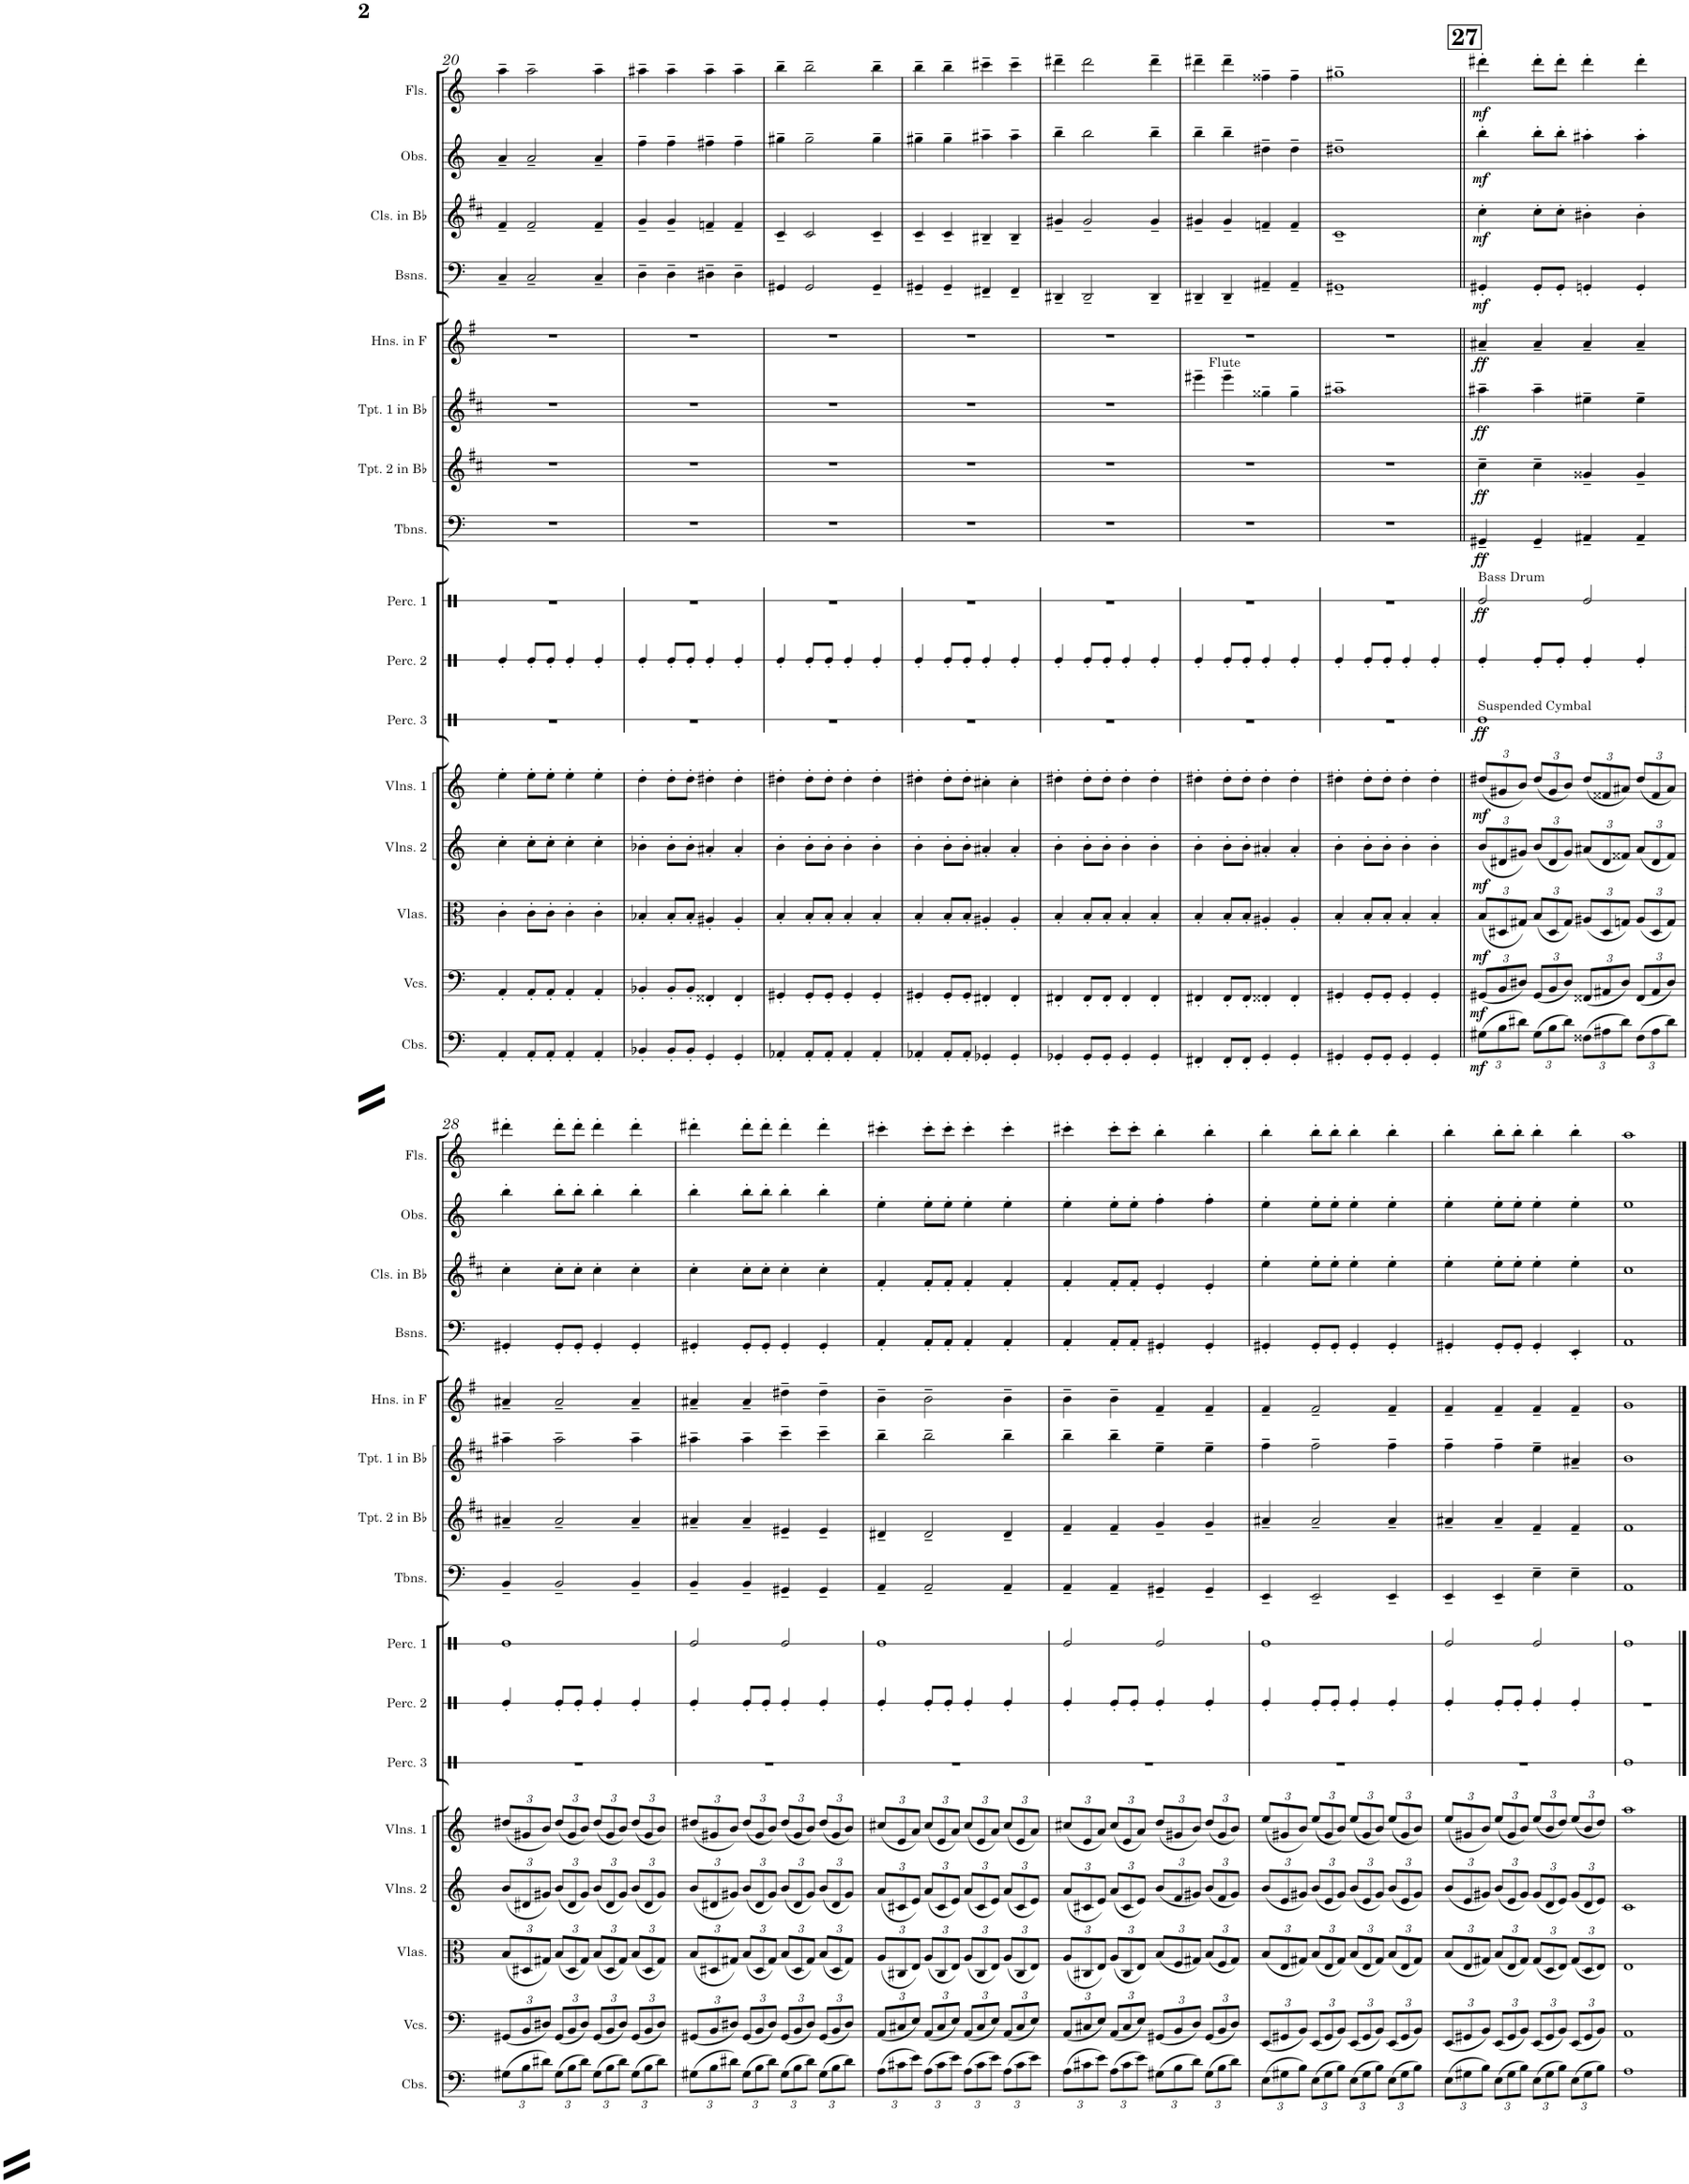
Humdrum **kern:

**kern	**dynam	**kern	**dynam	**kern	**dynam	**kern	**dynam	**kern	**dynam	**kern	**dynam	**kern	**kern	**dynam	**kern	**dynam	**kern	**dynam	**kern	**dynam	**kern	**dynam	**kern	**dynam	**kern	**dynam	**kern	**dynam	**kern	**dynam
*part16	*part16	*part15	*part15	*part14	*part14	*part13	*part13	*part12	*part12	*part11	*part11	*part10	*part9	*part9	*part8	*part8	*part7	*part7	*part6	*part6	*part5	*part5	*part4	*part4	*part3	*part3	*part2	*part2	*part1	*part1
*staff16	*staff16	*staff15	*staff15	*staff14	*staff14	*staff13	*staff13	*staff12	*staff12	*staff11	*staff11	*staff10	*staff9	*staff9	*staff8	*staff8	*staff7	*staff7	*staff6	*staff6	*staff5	*staff5	*staff4	*staff4	*staff3	*staff3	*staff2	*staff2	*staff1	*staff1
*I"Contrabasses	*	*I"Violoncellos	*	*I"Violas	*	*I"Violins 2	*	*I"Violins 1	*	*I"Percussion 3	*	*I"Percussion 2	*I"Percussion 1	*	*I"Trombones 1 + 2	*	*I"Trumpet 2 in Bb	*	*I"Trumpet 1 in Bb	*	*I"Horns 1 + 2 in F	*	*I"Bassoons 1 + 2	*	*I"Clarinets 1 + 2 in Bb	*	*I"Oboes 1 + 2	*	*I"Flutes 1 + 2	*
*I'Cbs.	*	*I'Vcs.	*	*I'Vlas.	*	*I'Vlns. 2	*	*I'Vlns. 1	*	*I'Perc. 3	*	*I'Perc. 2	*I'Perc. 1	*	*I'Tbns.	*	*I'Tpt. 2 in Bb	*	*I'Tpt. 1 in Bb	*	*I'Hns. in F	*	*I'Bsns.	*	*I'Cls. in Bb	*	*I'Obs.	*	*I'Fls.	*
!!LO:PB:g=z
*clefF4	*	*clefF4	*	*clefC3	*	*clefG2	*	*clefG2	*	*clefX	*	*clefX	*clefX	*	*clefF4	*	*clefG2	*	*clefG2	*	*clefG2	*	*clefF4	*	*clefG2	*	*clefG2	*	*clefG2	*
*Trd7c12	*	*	*	*	*	*	*	*	*	*	*	*	*	*	*	*	*Trd1c2	*	*Trd1c2	*	*Trd4c7	*	*	*	*Trd1c2	*	*	*	*	*
*k[]	*	*k[]	*	*k[]	*	*k[]	*	*k[]	*	*k[]	*	*k[]	*k[]	*	*k[]	*	*k[f#c#]	*	*k[f#c#]	*	*k[f#]	*	*k[]	*	*k[f#c#]	*	*k[]	*	*k[]	*
*M4/4	*	*M4/4	*	*M4/4	*	*M4/4	*	*M4/4	*	*M4/4	*	*M4/4	*M4/4	*	*M4/4	*	*M4/4	*	*M4/4	*	*M4/4	*	*M4/4	*	*M4/4	*	*M4/4	*	*M4/4	*
=20	=20	=20	=20	=20	=20	=20	=20	=20	=20	=20	=20	=20	=20	=20	=20	=20	=20	=20	=20	=20	=20	=20	=20	=20	=20	=20	=20	=20	=20	=20
4AA'/	.	4AA'/	.	4c'\	.	4cc'\	.	4ee'\	.	1r	.	4Re'/	1r	.	1r	.	1r	.	1r	.	1r	.	4C~/	.	4f#~/	.	4a~/	.	4aa~\	.
8AA'/L	.	8AA'/L	.	8c'\L	.	8cc'\L	.	8ee'\L	.	.	.	8Re'/L	.	.	.	.	.	.	.	.	.	.	2C~/	.	2f#~/	.	2a~/	.	2aa~\	.
8AA'/J	.	8AA'/J	.	8c'\J	.	8cc'\J	.	8ee'\J	.	.	.	8Re'/J	.	.	.	.	.	.	.	.	.	.	.	.	.	.	.	.	.	.
4AA'/	.	4AA'/	.	4c'\	.	4cc'\	.	4ee'\	.	.	.	4Re'/	.	.	.	.	.	.	.	.	.	.	.	.	.	.	.	.	.	.
4AA'/	.	4AA'/	.	4c'\	.	4cc'\	.	4ee'\	.	.	.	4Re'/	.	.	.	.	.	.	.	.	.	.	4C~/	.	4f#~/	.	4a~/	.	4aa~\	.
=21	=21	=21	=21	=21	=21	=21	=21	=21	=21	=21	=21	=21	=21	=21	=21	=21	=21	=21	=21	=21	=21	=21	=21	=21	=21	=21	=21	=21	=21	=21
4BB-X'/	.	4BB-X'/	.	4B-X'/	.	4b-X'\	.	4dd'\	.	1r	.	4Re'/	1r	.	1r	.	1r	.	1r	.	1r	.	4D~\	.	4g~/	.	4ff~\	.	4aa#X~\	.
8BB-'/L	.	8BB-'/L	.	8B-'/L	.	8b-'\L	.	8dd'\L	.	.	.	8Re'/L	.	.	.	.	.	.	.	.	.	.	4D~\	.	4g~/	.	4ff~\	.	4aa#~\	.
8BB-'/J	.	8BB-'/J	.	8B-'/J	.	8b-'\J	.	8dd'\J	.	.	.	8Re'/J	.	.	.	.	.	.	.	.	.	.	.	.	.	.	.	.	.	.
4GG'/	.	4FF##X'/	.	4A#X'/	.	4a#X'/	.	4dd#X'\	.	.	.	4Re'/	.	.	.	.	.	.	.	.	.	.	4D#X~\	.	4fn~/	.	4ff#X~\	.	4aa#~\	.
4GG'/	.	4FF##'/	.	4A#'/	.	4a#'/	.	4dd#'\	.	.	.	4Re'/	.	.	.	.	.	.	.	.	.	.	4D#~\	.	4f~/	.	4ff#~\	.	4aa#~\	.
=22	=22	=22	=22	=22	=22	=22	=22	=22	=22	=22	=22	=22	=22	=22	=22	=22	=22	=22	=22	=22	=22	=22	=22	=22	=22	=22	=22	=22	=22	=22
4AA-X'/	.	4GG#X'/	.	4B'/	.	4b'\	.	4dd#X'\	.	1r	.	4Re'/	1r	.	1r	.	1r	.	1r	.	1r	.	4GG#X/	.	4c#~/	.	4gg#X~\	.	4bb~\	.
8AA-'/L	.	8GG#'/L	.	8B'/L	.	8b'\L	.	8dd#'\L	.	.	.	8Re'/L	.	.	.	.	.	.	.	.	.	.	2GG#/	.	2c#/	.	2gg#~\	.	2bb~\	.
8AA-'/J	.	8GG#'/J	.	8B'/J	.	8b'\J	.	8dd#'\J	.	.	.	8Re'/J	.	.	.	.	.	.	.	.	.	.	.	.	.	.	.	.	.	.
4AA-'/	.	4GG#'/	.	4B'/	.	4b'\	.	4dd#'\	.	.	.	4Re'/	.	.	.	.	.	.	.	.	.	.	.	.	.	.	.	.	.	.
4AA-'/	.	4GG#'/	.	4B'/	.	4b'\	.	4dd#'\	.	.	.	4Re'/	.	.	.	.	.	.	.	.	.	.	4GG#~/	.	4c#~/	.	4gg#~\	.	4bb~\	.
=23	=23	=23	=23	=23	=23	=23	=23	=23	=23	=23	=23	=23	=23	=23	=23	=23	=23	=23	=23	=23	=23	=23	=23	=23	=23	=23	=23	=23	=23	=23
4AA-X'/	.	4GG#X'/	.	4B'/	.	4b'\	.	4dd#X'\	.	1r	.	4Re'/	1r	.	1r	.	1r	.	1r	.	1r	.	4GG#X~/	.	4c#~/	.	4gg#X~\	.	4bb~\	.
8AA-'/L	.	8GG#'/L	.	8B'/L	.	8b'\L	.	8dd#'\L	.	.	.	8Re'/L	.	.	.	.	.	.	.	.	.	.	4GG#~/	.	4c#~/	.	4gg#~\	.	4bb~\	.
8AA-'/J	.	8GG#'/J	.	8B'/J	.	8b'\J	.	8dd#'\J	.	.	.	8Re'/J	.	.	.	.	.	.	.	.	.	.	.	.	.	.	.	.	.	.
4GG-X'/	.	4FF#X'/	.	4A#X'/	.	4a#X'/	.	4cc#X'\	.	.	.	4Re'/	.	.	.	.	.	.	.	.	.	.	4FF#X~/	.	4B#X~/	.	4aa#X~\	.	4ccc#X~\	.
4GG-'/	.	4FF#'/	.	4A#'/	.	4a#'/	.	4cc#'\	.	.	.	4Re'/	.	.	.	.	.	.	.	.	.	.	4FF#~/	.	4B#~/	.	4aa#~\	.	4ccc#~\	.
=24	=24	=24	=24	=24	=24	=24	=24	=24	=24	=24	=24	=24	=24	=24	=24	=24	=24	=24	=24	=24	=24	=24	=24	=24	=24	=24	=24	=24	=24	=24
4GG-X'/	.	4FF#X'/	.	4B'/	.	4b'\	.	4dd#X'\	.	1r	.	4Re'/	1r	.	1r	.	1r	.	1r	.	1r	.	4DD#X~/	.	4g#X~/	.	4bb~\	.	4ddd#X~\	.
8GG-'/L	.	8FF#'/L	.	8B'/L	.	8b'\L	.	8dd#'\L	.	.	.	8Re'/L	.	.	.	.	.	.	.	.	.	.	2DD#~/	.	2g#~/	.	2bb\	.	2ddd#\	.
8GG-'/J	.	8FF#'/J	.	8B'/J	.	8b'\J	.	8dd#'\J	.	.	.	8Re'/J	.	.	.	.	.	.	.	.	.	.	.	.	.	.	.	.	.	.
4GG-'/	.	4FF#'/	.	4B'/	.	4b'\	.	4dd#'\	.	.	.	4Re'/	.	.	.	.	.	.	.	.	.	.	.	.	.	.	.	.	.	.
4GG-'/	.	4FF#'/	.	4B'/	.	4b'\	.	4dd#'\	.	.	.	4Re'/	.	.	.	.	.	.	.	.	.	.	4DD#~/	.	4g#~/	.	4bb~\	.	4ddd#~\	.
=25	=25	=25	=25	=25	=25	=25	=25	=25	=25	=25	=25	=25	=25	=25	=25	=25	=25	=25	=25	=25	=25	=25	=25	=25	=25	=25	=25	=25	=25	=25
*	*	*	*	*	*	*	*	*	*	*	*	*	*	*	*	*	*	*	*^	*	*	*	*	*	*	*	*	*	*	*
4FF#X'/	.	4FF#X'/	.	4B'/	.	4b'\	.	4dd#X'\	.	1r	.	4Re'/	1r	.	1r	.	1r	.	4eee#X~\	8ryy	.	1r	.	4DD#X~/	.	4g#X~/	.	4bb~\	.	4ddd#X~\	.
!	!	!	!	!	!	!	!	!	!	!	!	!	!	!	!	!	!	!	!	!LO:TX:a:t=Flute	!	!	!	!	!	!	!	!	!	!	!
.	.	.	.	.	.	.	.	.	.	.	.	.	.	.	.	.	.	.	.	2..ryy	.	.	.	.	.	.	.	.	.	.	.
8FF#'/L	.	8FF#'/L	.	8B'/L	.	8b'\L	.	8dd#'\L	.	.	.	8Re'/L	.	.	.	.	.	.	4eee#~\	.	.	.	.	4DD#~/	.	4g#~/	.	4bb~\	.	4ddd#~\	.
8FF#'/J	.	8FF#'/J	.	8B'/J	.	8b'\J	.	8dd#'\J	.	.	.	8Re'/J	.	.	.	.	.	.	.	.	.	.	.	.	.	.	.	.	.	.	.
4GG'/	.	4FF##X'/	.	4A#X'/	.	4a#X'/	.	4dd#'\	.	.	.	4Re'/	.	.	.	.	.	.	4gg##X~\	.	.	.	.	4AA#X~/	.	4fn~/	.	4dd#X~\	.	4ff##X~\	.
4GG'/	.	4FF##'/	.	4A#'/	.	4a#'/	.	4dd#'\	.	.	.	4Re'/	.	.	.	.	.	.	4gg##~\	.	.	.	.	4AA#~/	.	4f~/	.	4dd#~\	.	4ff##~\	.
*	*	*	*	*	*	*	*	*	*	*	*	*	*	*	*	*	*	*	*v	*v	*	*	*	*	*	*	*	*	*	*	*
=26	=26	=26	=26	=26	=26	=26	=26	=26	=26	=26	=26	=26	=26	=26	=26	=26	=26	=26	=26	=26	=26	=26	=26	=26	=26	=26	=26	=26	=26	=26
4GG#X'/	.	4GG#X'/	.	4B'/	.	4b'\	.	4dd#X'\	.	1r	.	4Re'/	1r	.	1r	.	1r	.	1aa#X~	.	1r	.	1GG#X~	.	1c#~	.	1dd#X~	.	1gg#X~	.
8GG#'/L	.	8GG#'/L	.	8B'/L	.	8b'\L	.	8dd#'\L	.	.	.	8Re'/L	.	.	.	.	.	.	.	.	.	.	.	.	.	.	.	.	.	.
8GG#'/J	.	8GG#'/J	.	8B'/J	.	8b'\J	.	8dd#'\J	.	.	.	8Re'/J	.	.	.	.	.	.	.	.	.	.	.	.	.	.	.	.	.	.
4GG#'/	.	4GG#'/	.	4B'/	.	4b'\	.	4dd#'\	.	.	.	4Re'/	.	.	.	.	.	.	.	.	.	.	.	.	.	.	.	.	.	.
4GG#'/	.	4GG#'/	.	4B'/	.	4b'\	.	4dd#'\	.	.	.	4Re'/	.	.	.	.	.	.	.	.	.	.	.	.	.	.	.	.	.	.
!!LO:REH:place=s1:a:B:cj:fs=18:t=27
=27||	=27||	=27||	=27||	=27||	=27||	=27||	=27||	=27||	=27||	=27||	=27||	=27||	=27||	=27||	=27||	=27||	=27||	=27||	=27||	=27||	=27||	=27||	=27||	=27||	=27||	=27||	=27||	=27||	=27||	=27||
*Xbrackettup	*	*Xbrackettup	*	*Xbrackettup	*	*Xbrackettup	*	*Xbrackettup	*	*	*	*	*	*	*	*	*	*	*	*	*	*	*	*	*	*	*	*	*	*
!	!	!	!	!	!	!	!	!	!	!	!	!	!LO:TX:a:t=Bass Drum	!	!	!	!	!	!	!	!	!	!	!	!	!	!	!	!	!
!	!	!	!	!	!	!	!	!	!	!LO:TX:a:t=Suspended Cymbal	!	!	!	!	!	!	!	!	!	!	!	!	!	!	!	!	!	!	!	!
!	!LO:DY:b	!	!LO:DY:b	!	!LO:DY:b	!	!LO:DY:b	!	!LO:DY:b	!	!LO:DY:b	!	!	!LO:DY:b	!	!LO:DY:b	!	!LO:DY:b	!	!LO:DY:b	!	!LO:DY:b	!	!LO:DY:b	!	!LO:DY:b	!	!LO:DY:b	!	!LO:DY:b
(12G#X\L	mf	(12GG#X/L	mf	(12B/L	mf	(12b/L	mf	(12dd#X/L	mf	1Re	ff	4Re'/	2Re/	ff	4GG#X~/	ff	4cc#~\	ff	4aa#X~\	ff	4a#X~/	ff	4GG#X'/	mf	4cc#'\	mf	4bb'\	mf	4ddd#X'\	mf
12B\	.	12BB/	.	12D#X/	.	12d#X/	.	12g#X/	.	.	.	.	.	.	.	.	.	.	.	.	.	.	.	.	.	.	.	.	.	.
12d#X\J)	.	12D#X/J)	.	12G#X/J)	.	12g#X/J)	.	12b/J)	.	.	.	.	.	.	.	.	.	.	.	.	.	.	.	.	.	.	.	.	.	.
(12G#\L	.	(12GG#/L	.	(12B/L	.	(12b/L	.	(12dd#/L	.	.	.	8Re'/L	.	.	4GG#~/	.	4cc#~\	.	4aa#~\	.	4a#~/	.	8GG#'/L	.	8cc#'\L	.	8bb'\L	.	8ddd#'\L	.
12B\	.	12BB/	.	12D#/	.	12d#/	.	12g#/	.	.	.	.	.	.	.	.	.	.	.	.	.	.	.	.	.	.	.	.	.	.
.	.	.	.	.	.	.	.	.	.	.	.	8Re'/J	.	.	.	.	.	.	.	.	.	.	8GG#'/J	.	8cc#'\J	.	8bb'\J	.	8ddd#'\J	.
12d#\J)	.	12D#/J)	.	12G#/J)	.	12g#/J)	.	12b/J)	.	.	.	.	.	.	.	.	.	.	.	.	.	.	.	.	.	.	.	.	.	.
(12F##X\L	.	(12FF##X/L	.	(12A#X/L	.	(12a#X/L	.	(12dd#/L	.	.	.	4Re'/	2Re/	.	4AA#X~/	.	4g##X~/	.	4ee#X~\	.	4a#~/	.	4GGn'/	.	4b#X'\	.	4aa#X'\	.	4ddd#'\	.
12A#X\	.	12AA#X/	.	12D#/	.	12d#/	.	12f##X/	.	.	.	.	.	.	.	.	.	.	.	.	.	.	.	.	.	.	.	.	.	.
12d#\J)	.	12D#/J)	.	12Gn/J)	.	12f##X/J)	.	12a#X/J)	.	.	.	.	.	.	.	.	.	.	.	.	.	.	.	.	.	.	.	.	.	.
(12F##\L	.	(12FF##/L	.	(12A#/L	.	(12a#/L	.	(12dd#/L	.	.	.	4Re'/	.	.	4AA#~/	.	4g##~/	.	4ee#~\	.	4a#~/	.	4GG'/	.	4b#'\	.	4aa#'\	.	4ddd#'\	.
12A#\	.	12AA#/	.	12D#/	.	12d#/	.	12f##/	.	.	.	.	.	.	.	.	.	.	.	.	.	.	.	.	.	.	.	.	.	.
12d#\J)	.	12D#/J)	.	12G/J)	.	12f##/J)	.	12a#/J)	.	.	.	.	.	.	.	.	.	.	.	.	.	.	.	.	.	.	.	.	.	.
!!LO:LB:g=z
=28	=28	=28	=28	=28	=28	=28	=28	=28	=28	=28	=28	=28	=28	=28	=28	=28	=28	=28	=28	=28	=28	=28	=28	=28	=28	=28	=28	=28	=28	=28
(12G#X\L	.	(12GG#X/L	.	(12B/L	.	(12b/L	.	(<12dd#X/L	.	1r	.	4Re'/	1Re	.	4BB~/	.	4a#X~/	.	4aa#X~\	.	4a#X~/	.	4GG#X'/	.	4cc#'\	.	4bb'\	.	4ddd#X'\	.
12B\	.	12BB/	.	12D#X/	.	12d#X/	.	12g#X/	.	.	.	.	.	.	.	.	.	.	.	.	.	.	.	.	.	.	.	.	.	.
12d#X\J)	.	12D#X/J)	.	12G#X/J)	.	12g#X/J)	.	12b/J)	.	.	.	.	.	.	.	.	.	.	.	.	.	.	.	.	.	.	.	.	.	.
(12G#\L	.	(12GG#/L	.	(12B/L	.	(12b/L	.	(<12dd#/L	.	.	.	8Re'/L	.	.	2BB~/	.	2a#~/	.	2aa#~\	.	2a#~/	.	8GG#'/L	.	8cc#'\L	.	8bb'\L	.	8ddd#'\L	.
12B\	.	12BB/	.	12D#/	.	12d#/	.	12g#/	.	.	.	.	.	.	.	.	.	.	.	.	.	.	.	.	.	.	.	.	.	.
.	.	.	.	.	.	.	.	.	.	.	.	8Re'/J	.	.	.	.	.	.	.	.	.	.	8GG#'/J	.	8cc#'\J	.	8bb'\J	.	8ddd#'\J	.
12d#\J)	.	12D#/J)	.	12G#/J)	.	12g#/J)	.	12b/J)	.	.	.	.	.	.	.	.	.	.	.	.	.	.	.	.	.	.	.	.	.	.
(12G#\L	.	(12GG#/L	.	(12B/L	.	(12b/L	.	(<12dd#/L	.	.	.	4Re'/	.	.	.	.	.	.	.	.	.	.	4GG#'/	.	4cc#'\	.	4bb'\	.	4ddd#'\	.
12B\	.	12BB/	.	12D#/	.	12d#/	.	12g#/	.	.	.	.	.	.	.	.	.	.	.	.	.	.	.	.	.	.	.	.	.	.
12d#\J)	.	12D#/J)	.	12G#/J)	.	12g#/J)	.	12b/J)	.	.	.	.	.	.	.	.	.	.	.	.	.	.	.	.	.	.	.	.	.	.
(12G#\L	.	(12GG#/L	.	(12B/L	.	(12b/L	.	(<12dd#/L	.	.	.	4Re'/	.	.	4BB~/	.	4a#~/	.	4aa#~\	.	4a#~/	.	4GG#'/	.	4cc#'\	.	4bb'\	.	4ddd#'\	.
12B\	.	12BB/	.	12D#/	.	12d#/	.	12g#/	.	.	.	.	.	.	.	.	.	.	.	.	.	.	.	.	.	.	.	.	.	.
12d#\J)	.	12D#/J)	.	12G#/J)	.	12g#/J)	.	12b/J)	.	.	.	.	.	.	.	.	.	.	.	.	.	.	.	.	.	.	.	.	.	.
=29	=29	=29	=29	=29	=29	=29	=29	=29	=29	=29	=29	=29	=29	=29	=29	=29	=29	=29	=29	=29	=29	=29	=29	=29	=29	=29	=29	=29	=29	=29
(12G#X\L	.	(12GG#X/L	.	(12B/L	.	(12b/L	.	(<12dd#X/L	.	1r	.	4Re'/	2Re/	.	4BB~/	.	4a#X~/	.	4aa#X~\	.	4a#X~/	.	4GG#X'/	.	4cc#'\	.	4bb'\	.	4ddd#X'\	.
12B\	.	12BB/	.	12D#X/	.	12d#X/	.	12g#X/	.	.	.	.	.	.	.	.	.	.	.	.	.	.	.	.	.	.	.	.	.	.
12d#X\J)	.	12D#X/J)	.	12G#X/J)	.	12g#X/J)	.	12b/J)	.	.	.	.	.	.	.	.	.	.	.	.	.	.	.	.	.	.	.	.	.	.
(12G#\L	.	(12GG#/L	.	(12B/L	.	(12b/L	.	(<12dd#/L	.	.	.	8Re'/L	.	.	4BB~/	.	4a#~/	.	4aa#~\	.	4a#~/	.	8GG#'/L	.	8cc#'\L	.	8bb'\L	.	8ddd#'\L	.
12B\	.	12BB/	.	12D#/	.	12d#/	.	12g#/	.	.	.	.	.	.	.	.	.	.	.	.	.	.	.	.	.	.	.	.	.	.
.	.	.	.	.	.	.	.	.	.	.	.	8Re'/J	.	.	.	.	.	.	.	.	.	.	8GG#'/J	.	8cc#'\J	.	8bb'\J	.	8ddd#'\J	.
12d#\J)	.	12D#/J)	.	12G#/J)	.	12g#/J)	.	12b/J)	.	.	.	.	.	.	.	.	.	.	.	.	.	.	.	.	.	.	.	.	.	.
(12G#\L	.	(12GG#/L	.	(12B/L	.	(12b/L	.	(<12dd#/L	.	.	.	4Re'/	2Re/	.	4GG#X~/	.	4e#X~/	.	4ccc#~\	.	4dd#X~\	.	4GG#'/	.	4cc#'\	.	4bb'\	.	4ddd#'\	.
12B\	.	12BB/	.	12D#/	.	12d#/	.	12g#/	.	.	.	.	.	.	.	.	.	.	.	.	.	.	.	.	.	.	.	.	.	.
12d#\J)	.	12D#/J)	.	12G#/J)	.	12g#/J)	.	12b/J)	.	.	.	.	.	.	.	.	.	.	.	.	.	.	.	.	.	.	.	.	.	.
(12G#\L	.	(12GG#/L	.	(12B/L	.	(12b/L	.	(<12dd#/L	.	.	.	4Re'/	.	.	4GG#~/	.	4e#~/	.	4ccc#~\	.	4dd#~\	.	4GG#'/	.	4cc#'\	.	4bb'\	.	4ddd#'\	.
12B\	.	12BB/	.	12D#/	.	12d#/	.	12g#/	.	.	.	.	.	.	.	.	.	.	.	.	.	.	.	.	.	.	.	.	.	.
12d#\J)	.	12D#/J)	.	12G#/J)	.	12g#/J)	.	12b/J)	.	.	.	.	.	.	.	.	.	.	.	.	.	.	.	.	.	.	.	.	.	.
=30	=30	=30	=30	=30	=30	=30	=30	=30	=30	=30	=30	=30	=30	=30	=30	=30	=30	=30	=30	=30	=30	=30	=30	=30	=30	=30	=30	=30	=30	=30
(12A\L	.	(12AA/L	.	(12A/L	.	(12a/L	.	(12cc#X/L	.	1r	.	4Re'/	1Re	.	4AA~/	.	4d#X~/	.	4bb~\	.	4b~\	.	4AA'/	.	4f#'/	.	4ee'\	.	4ccc#X'\	.
12c#X\	.	12C#X/	.	12C#X/	.	12c#X/	.	12e/	.	.	.	.	.	.	.	.	.	.	.	.	.	.	.	.	.	.	.	.	.	.
12e\J)	.	12E/J)	.	12E/J)	.	12e/J)	.	12a/J)	.	.	.	.	.	.	.	.	.	.	.	.	.	.	.	.	.	.	.	.	.	.
(12A\L	.	(12AA/L	.	(12A/L	.	(12a/L	.	(12cc#/L	.	.	.	8Re'/L	.	.	2AA~/	.	2d#~/	.	2bb~\	.	2b~\	.	8AA'/L	.	8f#'/L	.	8ee'\L	.	8ccc#'\L	.
12c#\	.	12C#/	.	12C#/	.	12c#/	.	12e/	.	.	.	.	.	.	.	.	.	.	.	.	.	.	.	.	.	.	.	.	.	.
.	.	.	.	.	.	.	.	.	.	.	.	8Re'/J	.	.	.	.	.	.	.	.	.	.	8AA'/J	.	8f#'/J	.	8ee'\J	.	8ccc#'\J	.
12e\J)	.	12E/J)	.	12E/J)	.	12e/J)	.	12a/J)	.	.	.	.	.	.	.	.	.	.	.	.	.	.	.	.	.	.	.	.	.	.
(12A\L	.	(12AA/L	.	(12A/L	.	(12a/L	.	(12cc#/L	.	.	.	4Re'/	.	.	.	.	.	.	.	.	.	.	4AA'/	.	4f#'/	.	4ee'\	.	4ccc#'\	.
12c#\	.	12C#/	.	12C#/	.	12c#/	.	12e/	.	.	.	.	.	.	.	.	.	.	.	.	.	.	.	.	.	.	.	.	.	.
12e\J)	.	12E/J)	.	12E/J)	.	12e/J)	.	12a/J)	.	.	.	.	.	.	.	.	.	.	.	.	.	.	.	.	.	.	.	.	.	.
(12A\L	.	(12AA/L	.	(12A/L	.	(12a/L	.	(12cc#/L	.	.	.	4Re'/	.	.	4AA~/	.	4d#~/	.	4bb~\	.	4b~\	.	4AA'/	.	4f#'/	.	4ee'\	.	4ccc#'\	.
12c#\	.	12C#/	.	12C#/	.	12c#/	.	12e/	.	.	.	.	.	.	.	.	.	.	.	.	.	.	.	.	.	.	.	.	.	.
12e\J)	.	12E/J)	.	12E/J)	.	12e/J)	.	12a/J)	.	.	.	.	.	.	.	.	.	.	.	.	.	.	.	.	.	.	.	.	.	.
=31	=31	=31	=31	=31	=31	=31	=31	=31	=31	=31	=31	=31	=31	=31	=31	=31	=31	=31	=31	=31	=31	=31	=31	=31	=31	=31	=31	=31	=31	=31
(12A\L	.	(12AA/L	.	(12A/L	.	(12a/L	.	(12cc#X/L	.	1r	.	4Re'/	2Re/	.	4AA~/	.	4f#~/	.	4bb~\	.	4b~\	.	4AA'/	.	4f#'/	.	4ee'\	.	4ccc#X'\	.
12c#X\	.	12C#X/	.	12C#X/	.	12c#X/	.	12e/	.	.	.	.	.	.	.	.	.	.	.	.	.	.	.	.	.	.	.	.	.	.
12e\J)	.	12E/J)	.	12E/J)	.	12e/J)	.	12a/J)	.	.	.	.	.	.	.	.	.	.	.	.	.	.	.	.	.	.	.	.	.	.
(12A\L	.	(12AA/L	.	(12A/L	.	(12a/L	.	(12cc#/L	.	.	.	8Re'/L	.	.	4AA~/	.	4f#~/	.	4bb~\	.	4b~\	.	8AA'/L	.	8f#'/L	.	8ee'\L	.	8ccc#'\L	.
12c#\	.	12C#/	.	12C#/	.	12c#/	.	12e/	.	.	.	.	.	.	.	.	.	.	.	.	.	.	.	.	.	.	.	.	.	.
.	.	.	.	.	.	.	.	.	.	.	.	8Re'/J	.	.	.	.	.	.	.	.	.	.	8AA'/J	.	8f#'/J	.	8ee'\J	.	8ccc#'\J	.
12e\J)	.	12E/J)	.	12E/J)	.	12e/J)	.	12a/J)	.	.	.	.	.	.	.	.	.	.	.	.	.	.	.	.	.	.	.	.	.	.
(12G#X\L	.	(12GG#X/L	.	(12B/L	.	(12b/L	.	(<12dd/L	.	.	.	4Re'/	2Re/	.	4GG#X~/	.	4g~/	.	4ee~\	.	4f#~/	.	4GG#X'/	.	4e'/	.	4ff'\	.	4bb'\	.
12B\	.	12BB/	.	12F/	.	12f/	.	12g#X/	.	.	.	.	.	.	.	.	.	.	.	.	.	.	.	.	.	.	.	.	.	.
12d\J)	.	12D/J)	.	12G#X/J)	.	12g#X/J)	.	12b/J)	.	.	.	.	.	.	.	.	.	.	.	.	.	.	.	.	.	.	.	.	.	.
(12G#\L	.	(12GG#/L	.	(12B/L	.	(12b/L	.	(<12dd/L	.	.	.	4Re'/	.	.	4GG#~/	.	4g~/	.	4ee~\	.	4f#~/	.	4GG#'/	.	4e'/	.	4ff'\	.	4bb'\	.
12B\	.	12BB/	.	12F/	.	12f/	.	12g#/	.	.	.	.	.	.	.	.	.	.	.	.	.	.	.	.	.	.	.	.	.	.
12d\J)	.	12D/J)	.	12G#/J)	.	12g#/J)	.	12b/J)	.	.	.	.	.	.	.	.	.	.	.	.	.	.	.	.	.	.	.	.	.	.
=32	=32	=32	=32	=32	=32	=32	=32	=32	=32	=32	=32	=32	=32	=32	=32	=32	=32	=32	=32	=32	=32	=32	=32	=32	=32	=32	=32	=32	=32	=32
(12E\L	.	(12EE/L	.	(12B/L	.	(12b/L	.	(<12ee/L	.	1r	.	4Re'/	1Re	.	4EE~/	.	4a#X~/	.	4ff#~\	.	4f#~/	.	4GG#X'/	.	4ee'\	.	4ee'\	.	4bb'\	.
12G#X\	.	12GG#X/	.	12E/	.	12e/	.	12g#X/	.	.	.	.	.	.	.	.	.	.	.	.	.	.	.	.	.	.	.	.	.	.
12B\J)	.	12BB/J)	.	12G#X/J)	.	12g#X/J)	.	12b/J)	.	.	.	.	.	.	.	.	.	.	.	.	.	.	.	.	.	.	.	.	.	.
(12E\L	.	(12EE/L	.	(12B/L	.	(12b/L	.	(<12ee/L	.	.	.	8Re'/L	.	.	2EE~/	.	2a#~/	.	2ff#~\	.	2f#~/	.	8GG#'/L	.	8ee'\L	.	8ee'\L	.	8bb'\L	.
12G#\	.	12GG#/	.	12E/	.	12e/	.	12g#/	.	.	.	.	.	.	.	.	.	.	.	.	.	.	.	.	.	.	.	.	.	.
.	.	.	.	.	.	.	.	.	.	.	.	8Re'/J	.	.	.	.	.	.	.	.	.	.	8GG#'/J	.	8ee'\J	.	8ee'\J	.	8bb'\J	.
12B\J)	.	12BB/J)	.	12G#/J)	.	12g#/J)	.	12b/J)	.	.	.	.	.	.	.	.	.	.	.	.	.	.	.	.	.	.	.	.	.	.
(12E\L	.	(12EE/L	.	(12B/L	.	(12b/L	.	(<12ee/L	.	.	.	4Re'/	.	.	.	.	.	.	.	.	.	.	4GG#'/	.	4ee'\	.	4ee'\	.	4bb'\	.
12G#\	.	12GG#/	.	12E/	.	12e/	.	12g#/	.	.	.	.	.	.	.	.	.	.	.	.	.	.	.	.	.	.	.	.	.	.
12B\J)	.	12BB/J)	.	12G#/J)	.	12g#/J)	.	12b/J)	.	.	.	.	.	.	.	.	.	.	.	.	.	.	.	.	.	.	.	.	.	.
(12E\L	.	(12EE/L	.	(12B/L	.	(12b/L	.	(<12ee/L	.	.	.	4Re'/	.	.	4EE~/	.	4a#~/	.	4ff#~\	.	4f#~/	.	4GG#'/	.	4ee'\	.	4ee'\	.	4bb'\	.
12G#\	.	12GG#/	.	12E/	.	12e/	.	12g#/	.	.	.	.	.	.	.	.	.	.	.	.	.	.	.	.	.	.	.	.	.	.
12B\J)	.	12BB/J)	.	12G#/J)	.	12g#/J)	.	12b/J)	.	.	.	.	.	.	.	.	.	.	.	.	.	.	.	.	.	.	.	.	.	.
=33	=33	=33	=33	=33	=33	=33	=33	=33	=33	=33	=33	=33	=33	=33	=33	=33	=33	=33	=33	=33	=33	=33	=33	=33	=33	=33	=33	=33	=33	=33
(12E\L	.	(12EE/L	.	(12B/L	.	(12b/L	.	(<12ee/L	.	1r	.	4Re'/	2Re/	.	4EE~/	.	4a#X~/	.	4ff#~\	.	4f#~/	.	4GG#X'/	.	4ee'\	.	4ee'\	.	4bb'\	.
12G#X\	.	12GG#X/	.	12E/	.	12e/	.	12g#X/	.	.	.	.	.	.	.	.	.	.	.	.	.	.	.	.	.	.	.	.	.	.
12B\J)	.	12BB/J)	.	12G#X/J)	.	12g#X/J)	.	12b/J)	.	.	.	.	.	.	.	.	.	.	.	.	.	.	.	.	.	.	.	.	.	.
(12E\L	.	(12EE/L	.	(12B/L	.	(12b/L	.	(<12ee/L	.	.	.	8Re'/L	.	.	4EE~/	.	4a#~/	.	4ff#~\	.	4f#~/	.	8GG#'/L	.	8ee'\L	.	8ee'\L	.	8bb'\L	.
12G#\	.	12GG#/	.	12E/	.	12e/	.	12g#/	.	.	.	.	.	.	.	.	.	.	.	.	.	.	.	.	.	.	.	.	.	.
.	.	.	.	.	.	.	.	.	.	.	.	8Re'/J	.	.	.	.	.	.	.	.	.	.	8GG#'/J	.	8ee'\J	.	8ee'\J	.	8bb'\J	.
12B\J)	.	12BB/J)	.	12G#/J)	.	12g#/J)	.	12b/J)	.	.	.	.	.	.	.	.	.	.	.	.	.	.	.	.	.	.	.	.	.	.
(12E\L	.	(12EE/L	.	(12G#/L	.	(12g#/L	.	(<12ee/L	.	.	.	4Re'/	2Re/	.	4E~\	.	4f#~/	.	4ee~\	.	4f#~/	.	4GG#'/	.	4ee'\	.	4ee'\	.	4bb'\	.
12G#\	.	12GG#/	.	12D/	.	12d/	.	12b/	.	.	.	.	.	.	.	.	.	.	.	.	.	.	.	.	.	.	.	.	.	.
12B\J)	.	12BB/J)	.	12E/J)	.	12e/J)	.	12dd/J)	.	.	.	.	.	.	.	.	.	.	.	.	.	.	.	.	.	.	.	.	.	.
(12E\L	.	(12EE/L	.	(12G#/L	.	(12g#/L	.	(<12ee/L	.	.	.	4Re'/	.	.	4E~\	.	4f#~/	.	4a#X~/	.	4f#~/	.	4EE'/	.	4ee'\	.	4ee'\	.	4bb'\	.
12G#\	.	12GG#/	.	12D/	.	12d/	.	12b/	.	.	.	.	.	.	.	.	.	.	.	.	.	.	.	.	.	.	.	.	.	.
12B\J)	.	12BB/J)	.	12E/J)	.	12e/J)	.	12dd/J)	.	.	.	.	.	.	.	.	.	.	.	.	.	.	.	.	.	.	.	.	.	.
=34	=34	=34	=34	=34	=34	=34	=34	=34	=34	=34	=34	=34	=34	=34	=34	=34	=34	=34	=34	=34	=34	=34	=34	=34	=34	=34	=34	=34	=34	=34
1A	.	1AA	.	1E	.	1c	.	1aa	.	1Re	.	1r	1Re	.	1AA	.	1f#	.	1b	.	1g	.	1AA	.	1cc#	.	1ee	.	1aa	.
==	==	==	==	==	==	==	==	==	==	==	==	==	==	==	==	==	==	==	==	==	==	==	==	==	==	==	==	==	==	==
*-	*-	*-	*-	*-	*-	*-	*-	*-	*-	*-	*-	*-	*-	*-	*-	*-	*-	*-	*-	*-	*-	*-	*-	*-	*-	*-	*-	*-	*-	*-
